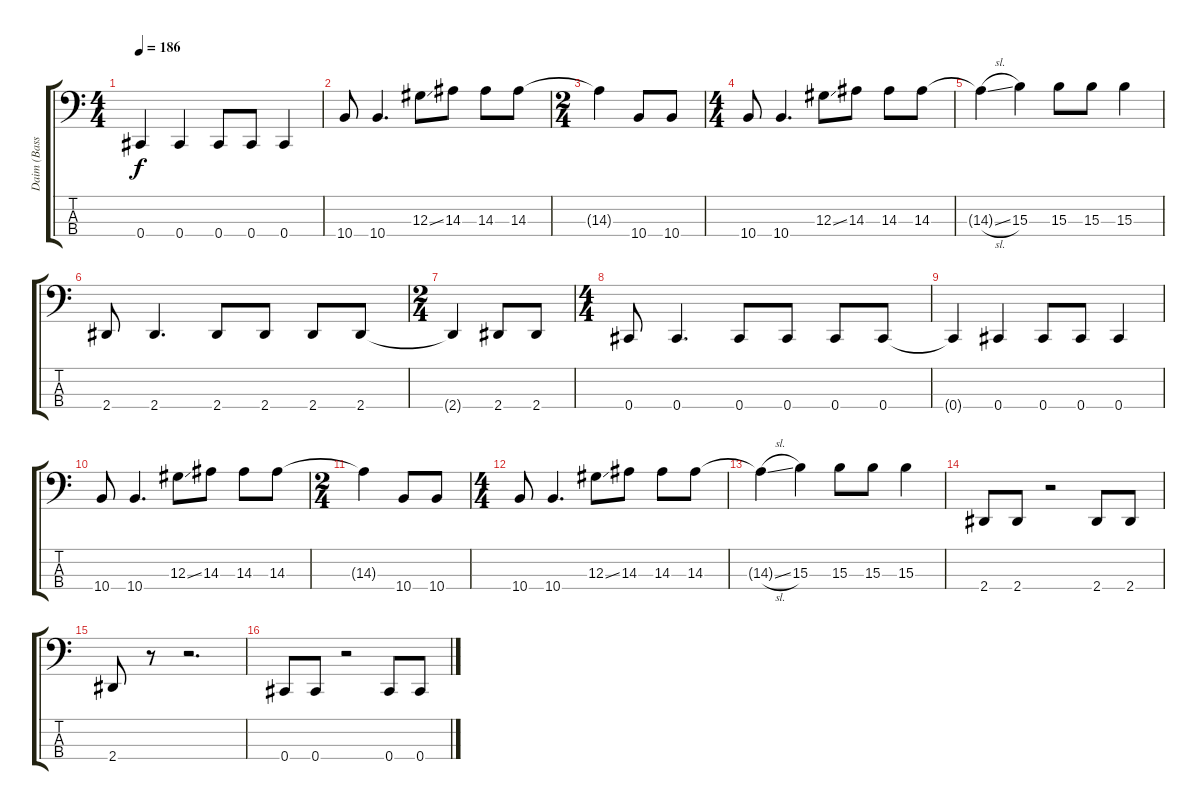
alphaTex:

\track ("Daim (Bass)" "Daim (Bass") {instrument electricbasspick}
\staff {score tabs}
\tuning (Gb2 Db2 Ab1 Db1) {hide}
\ts (4 4)
\tempo 186
\clef f4
\ks c
0.4{t}.4{dy f} 0.4.4 0.4.8 0.4.8 0.4.4 |
10.4.8 10.4.4{d} 12.3{ss}.8 14.3.8 14.3.8 14.3.8 |
\ts (2 4)
14.3{t}.4 10.4.8 10.4.8 |
\ts (4 4)
10.4.8 10.4.4{d} 12.3{ss}.8 14.3.8 14.3.8 14.3.8 |
14.3{sl t}.4 15.3.4 15.3.8 15.3.8 15.3.4 |
2.4.8 2.4.4{d} 2.4.8 2.4.8 2.4.8 2.4.8 |
\ts (2 4)
2.4{t}.4 2.4.8 2.4.8 |
\ts (4 4)
0.4.8 0.4.4{d} 0.4.8 0.4.8 0.4.8 0.4.8 |
0.4{t}.4 0.4.4 0.4.8 0.4.8 0.4.4 |
10.4.8 10.4.4{d} 12.3{ss}.8 14.3.8 14.3.8 14.3.8 |
\ts (2 4)
14.3{t}.4 10.4.8 10.4.8 |
\ts (4 4)
10.4.8 10.4.4{d} 12.3{ss}.8 14.3.8 14.3.8 14.3.8 |
14.3{sl t}.4 15.3.4 15.3.8 15.3.8 15.3.4 |
2.4.8 2.4.8 r.2 2.4.8 2.4.8 |
2.4.8 r.8 r.2{d} |
0.4.8 0.4.8 r.2 0.4.8 0.4.8
